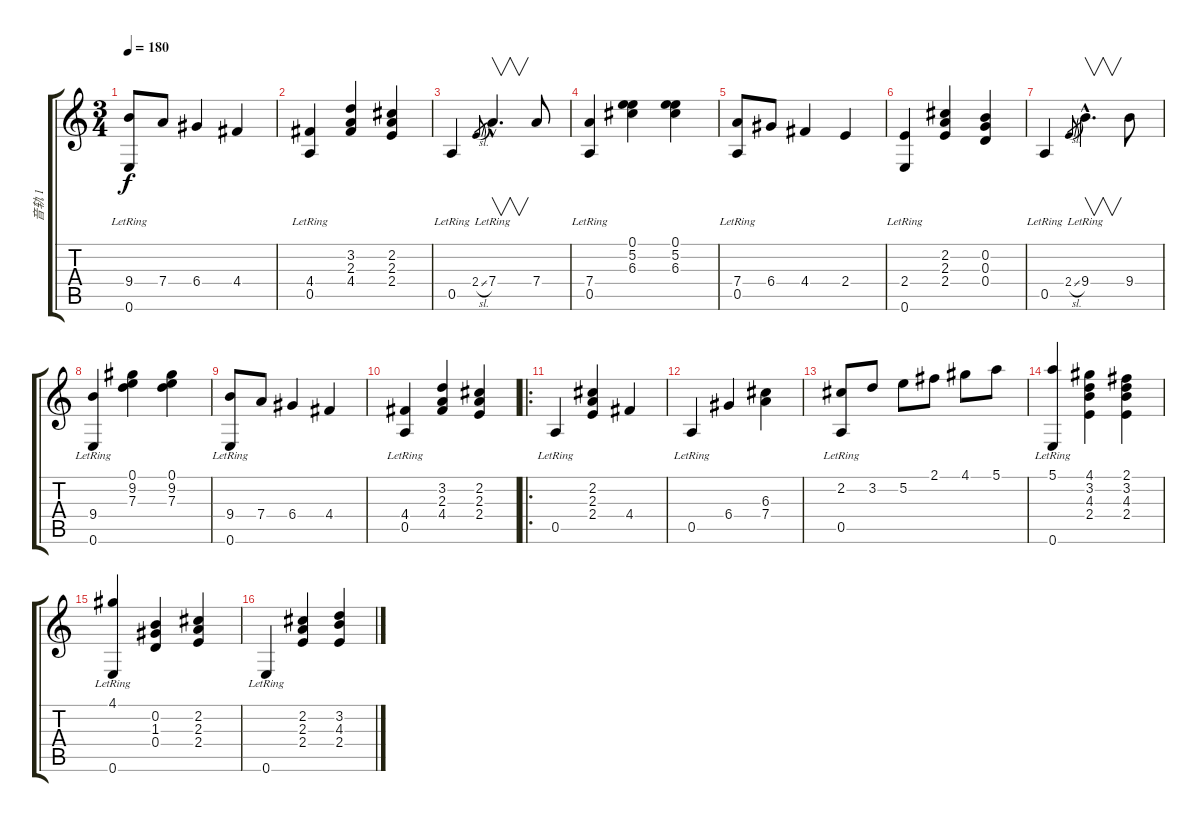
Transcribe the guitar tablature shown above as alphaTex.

\track ("音轨 1" "音轨 1") {instrument acousticguitarnylon}
\staff {score tabs}
\tuning (E4 B3 G3 D3 A2 E2) {hide}
\ts (3 4)
\tempo 180
\clef g2
\ks c
(9.4 0.6{lr}).8{dy f} 7.4.8 6.4.4 4.4.4 |
(4.4 0.5{lr}).4 (3.2 2.3 4.4).4 (2.2 2.3 2.4).4 |
0.5{lr}.4 2.4{sl}.8{gr} 7.4{hac lr}.4{v d} 7.4.8 |
(7.4{lr} 0.5{lr}).4 (0.1 5.2 6.3).4 (0.1 5.2 6.3).4 |
(7.4 0.5{lr}).8 6.4.8 4.4.4 2.4.4 |
(2.4 0.6{lr}).4 (2.2 2.3 2.4).4 (0.2 0.3 0.4).4 |
0.5{lr}.4 2.4{sl}.8{gr} 9.4{hac lr}.4{v d} 9.4.8 |
(9.4 0.6{lr}).4 (0.1 9.2 7.3).4 (0.1 9.2 7.3).4 |
(9.4 0.6{lr}).8 7.4.8 6.4.4 4.4.4 |
(4.4 0.5{lr}).4 (3.2 2.3 4.4).4 (2.2 2.3 2.4).4 |
\ro
0.5{lr}.4 (2.2 2.3 2.4).4 4.4.4 |
0.5{lr}.4 6.4.4 (6.3 7.4).4 |
(2.2 0.5{lr}).8 3.2.8 5.2.8 2.1.8 4.1.8 5.1.8 |
(5.1 0.6{lr}).4 (4.1 3.2 4.3 2.4).4 (2.1 3.2 4.3 2.4).4 |
(4.1 0.6{lr}).4 (0.2 1.3 0.4).4 (2.2 2.3 2.4).4 |
0.6{lr}.4 (2.2 2.3 2.4).4 (3.2 4.3 2.4).4
